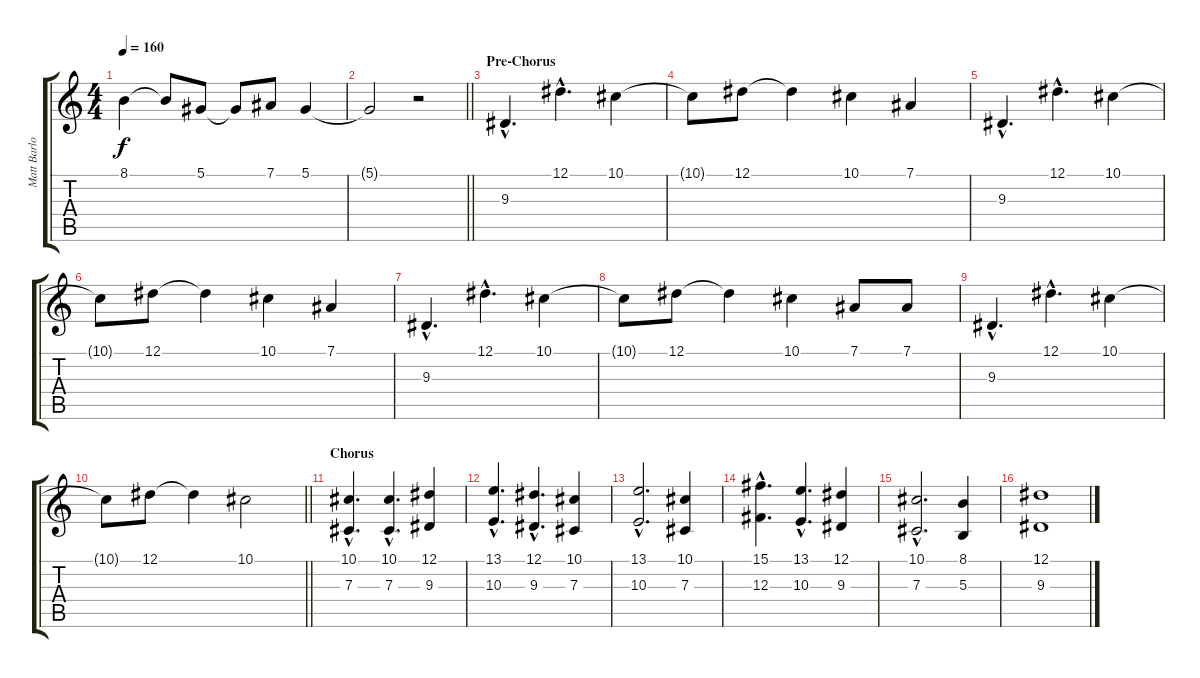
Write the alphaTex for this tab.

\track ("Matt Barlow" "Matt Barlo") {instrument flute}
\staff {score tabs}
\tuning (Eb4 Bb3 Gb3 Db3 Ab2 Eb2) {hide}
\ts (4 4)
\tempo 160
\clef g2
\ks c
8.1.4{dy f} 8.1{t}.8 5.1.8 5.1{t}.8 7.1.8 5.1.4 |
\barLineRight lightlight
5.1{t}.2 r.2 |
\section ("" "Pre-Chorus")
9.3{hac}.4{d} 12.1{hac}.4{d} 10.1.4 |
10.1{t}.8 12.1.8 12.1{t}.4 10.1.4 7.1.4 |
9.3{hac}.4{d} 12.1{hac}.4{d} 10.1.4 |
10.1{t}.8 12.1.8 12.1{t}.4 10.1.4 7.1.4 |
9.3{hac}.4{d} 12.1{hac}.4{d} 10.1.4 |
10.1{t}.8 12.1.8 12.1{t}.4 10.1.4 7.1.8 7.1.8 |
9.3{hac}.4{d} 12.1{hac}.4{d} 10.1.4 |
\barLineRight lightlight
10.1{t}.8 12.1.8 12.1{t}.4 10.1.2 |
\section ("" "Chorus")
(10.1{hac} 7.3{hac}).4{d} (10.1{hac} 7.3{hac}).4{d} (12.1 9.3).4 |
(13.1{hac} 10.3{hac}).4{d} (12.1{hac} 9.3{hac}).4{d} (10.1 7.3).4 |
(13.1{hac} 10.3{hac}).2{d} (10.1 7.3).4 |
(15.1{hac} 12.3{hac}).4{d} (13.1{hac} 10.3{hac}).4{d} (12.1 9.3).4 |
(10.1{hac} 7.3{hac}).2{d} (8.1 5.3).4 |
(12.1 9.3).1
